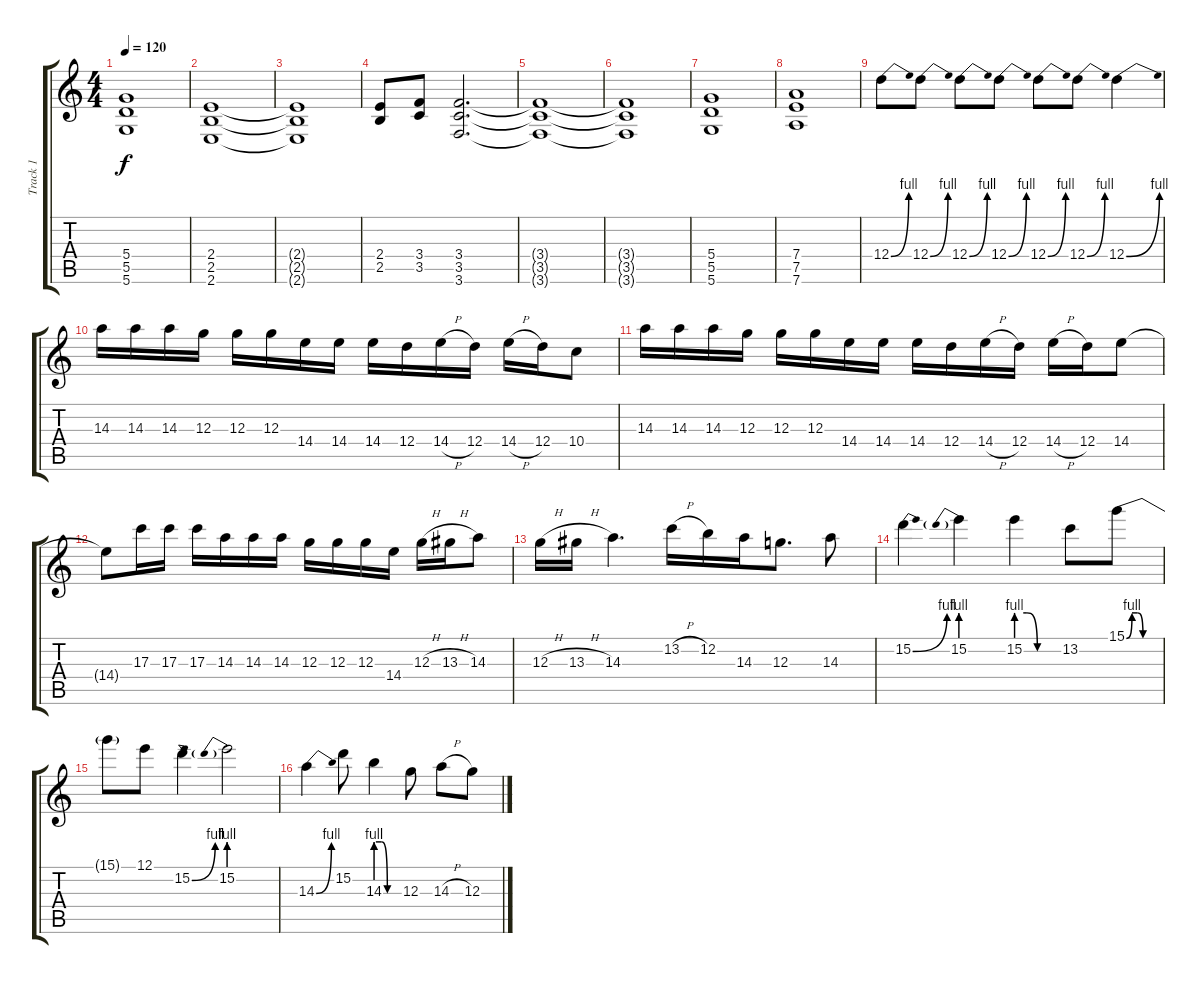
\track ("Track 1" "Track 1") {instrument distortionguitar}
\staff {score tabs}
\tuning (E4 B3 G3 D3 A2 D2) {hide}
\ts (4 4)
\tempo 120
\clef g2
\ks c
(5.4 5.5 5.6).1{dy f} |
(2.4 2.5 2.6).1 |
(2.4{t} 2.5{t} 2.6{t}).1 |
(2.4 2.5).8 (3.4 3.5).8 (3.4 3.5 3.6).2{d} |
(3.4{t} 3.5{t} 3.6{t}).1 |
(3.4{t} 3.5{t} 3.6{t}).1 |
(5.4 5.5 5.6).1 |
(7.4 7.5 7.6).1 |
12.4{be (bend 0 0 60 4)}.8 12.4{be (bend 0 0 60 4)}.8 12.4{be (bend 0 0 60 4)}.8 12.4{be (bend 0 0 60 4)}.8 12.4{be (bend 0 0 60 4)}.8 12.4{be (bend 0 0 60 4)}.8 12.4{be (bend 0 0 60 4)}.4 |
14.3.16 14.3.16 14.3.16 12.3.16 12.3.16 12.3.16 14.4.16 14.4.16 14.4.16 12.4.16 14.4{h}.16 12.4.16 14.4{h}.16 12.4.16 10.4.8 |
14.3.16 14.3.16 14.3.16 12.3.16 12.3.16 12.3.16 14.4.16 14.4.16 14.4.16 12.4.16 14.4{h}.16 12.4.16 14.4{h}.16 12.4.16 14.4.8 |
14.4{t}.8 17.3.16 17.3.16 17.3.16 14.3.16 14.3.16 14.3.16 12.3.16 12.3.16 12.3.16 14.4.16 12.3{h}.16 13.3{h}.16 14.3.8 |
12.3{h}.16 13.3{h}.16 14.3.4{d} 13.2{h}.16 12.2.16 14.3.16 12.3.8{d} 14.3.8 |
15.2{be (bend 0 0 60 4)}.4 15.2{be (prebend 0 4 60 4)}.4 15.2{be (custom 0 4 15 4 30 0 60 0)}.4 13.2.8 15.1{be (custom 0 0 10 4 20 4 30 0 60 0)}.8 |
15.1{t}.8 12.1.8 15.2{be (bend 0 0 60 4)}.4 15.2{be (prebend 0 4 60 4)}.2 |
14.3{be (bend 0 0 60 4)}.4 15.2.8 14.3{be (custom 0 4 15 4 30 0 60 0)}.4 12.3.8 14.3{h}.8 12.3.8
